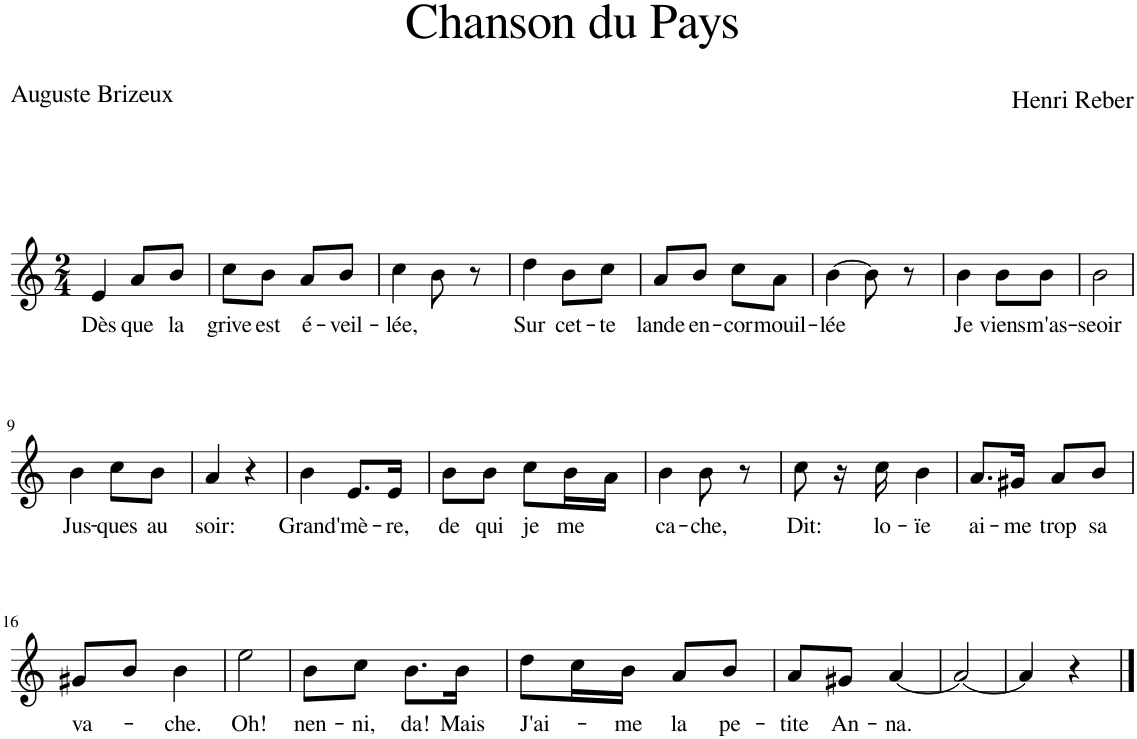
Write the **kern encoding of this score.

**kern	**text
*part1	*part1
*staff1	*staff1
*I"Piano	*
*I'Pno	*
*clefG2	*
*k[]	*
*M2/4	*
=1	=1
!	!LO:LY:b
4e/	Dès
!	!LO:LY:b
8a/L	que
!	!LO:LY:b
8b/J	la
=2	=2
!	!LO:LY:b
8cc\L	grive
!	!LO:LY:b
8b\J	est
!	!LO:LY:b
8a/L	é-
!	!LO:LY:b
8b/J	-veil-
=3	=3
!	!LO:LY:b
4cc\	-lée,
8b\	.
8r	.
=4	=4
!	!LO:LY:b
4dd\	Sur
!	!LO:LY:b
8b\L	cet-
!	!LO:LY:b
8cc\J	-te
=5	=5
!	!LO:LY:b
8a/L	lande
!	!LO:LY:b
8b/J	en-
!	!LO:LY:b
8cc\L	-cor
!	!LO:LY:b
8a\J	mouil-
=6	=6
!	!LO:LY:b
[4b\	-lée
8b\]	.
8r	.
=7	=7
!	!LO:LY:b
4b\	Je
!	!LO:LY:b
8b\L	viens
!	!LO:LY:b
8b\J	m'as-
=8	=8
!	!LO:LY:b
2b\	-seoir
!!LO:LB:g=z
=9	=9
!	!LO:LY:b
4b\	Jus-
!	!LO:LY:b
8cc\L	-ques
!	!LO:LY:b
8b\J	au
=10	=10
!	!LO:LY:b
4a/	soir:
4r	.
=11	=11
!	!LO:LY:b
4b\	Grand'
!	!LO:LY:b
8.e/L	mè-
!	!LO:LY:b
16e/Jk	-re,
=12	=12
!	!LO:LY:b
8b\L	de
!	!LO:LY:b
8b\J	qui
!	!LO:LY:b
8cc\L	je
!	!LO:LY:b
16b\L	me
16a\JJ	.
=13	=13
!	!LO:LY:b
4b\	ca-
!	!LO:LY:b
8b\	-che,
8r	.
=14	=14
!	!LO:LY:b
8cc\	Dit:
16r	.
!	!LO:LY:b
16cc\	lo-
!	!LO:LY:b
4b\	-ïe
=15	=15
!	!LO:LY:b
8.a/L	ai-
!	!LO:LY:b
16g#X/Jk	-me
!	!LO:LY:b
8a/L	trop
!	!LO:LY:b
8b/J	sa
!!LO:LB:g=z
=16	=16
!	!LO:LY:b
8g#X/L	va-
8b/J	.
!	!LO:LY:b
4b\	-che.
=17	=17
!	!LO:LY:b
2ee\	Oh!
=18	=18
!	!LO:LY:b
8b\L	nen-
!	!LO:LY:b
8cc\J	-ni,
!	!LO:LY:b
8.b\L	da!
!	!LO:LY:b
16b\Jk	Mais
=19	=19
!	!LO:LY:b
8dd\L	J'ai-
16cc\L	.
!	!LO:LY:b
16b\JJ	-me
!	!LO:LY:b
8a/L	la
!	!LO:LY:b
8b/J	pe-
=20	=20
!	!LO:LY:b
8a/L	-tite
!	!LO:LY:b
8g#X/J	An-
!	!LO:LY:b
[4a/	-na.
=21	=21
2a/_	.
=22	=22
4a/]	.
4r	.
==	==
*-	*-
